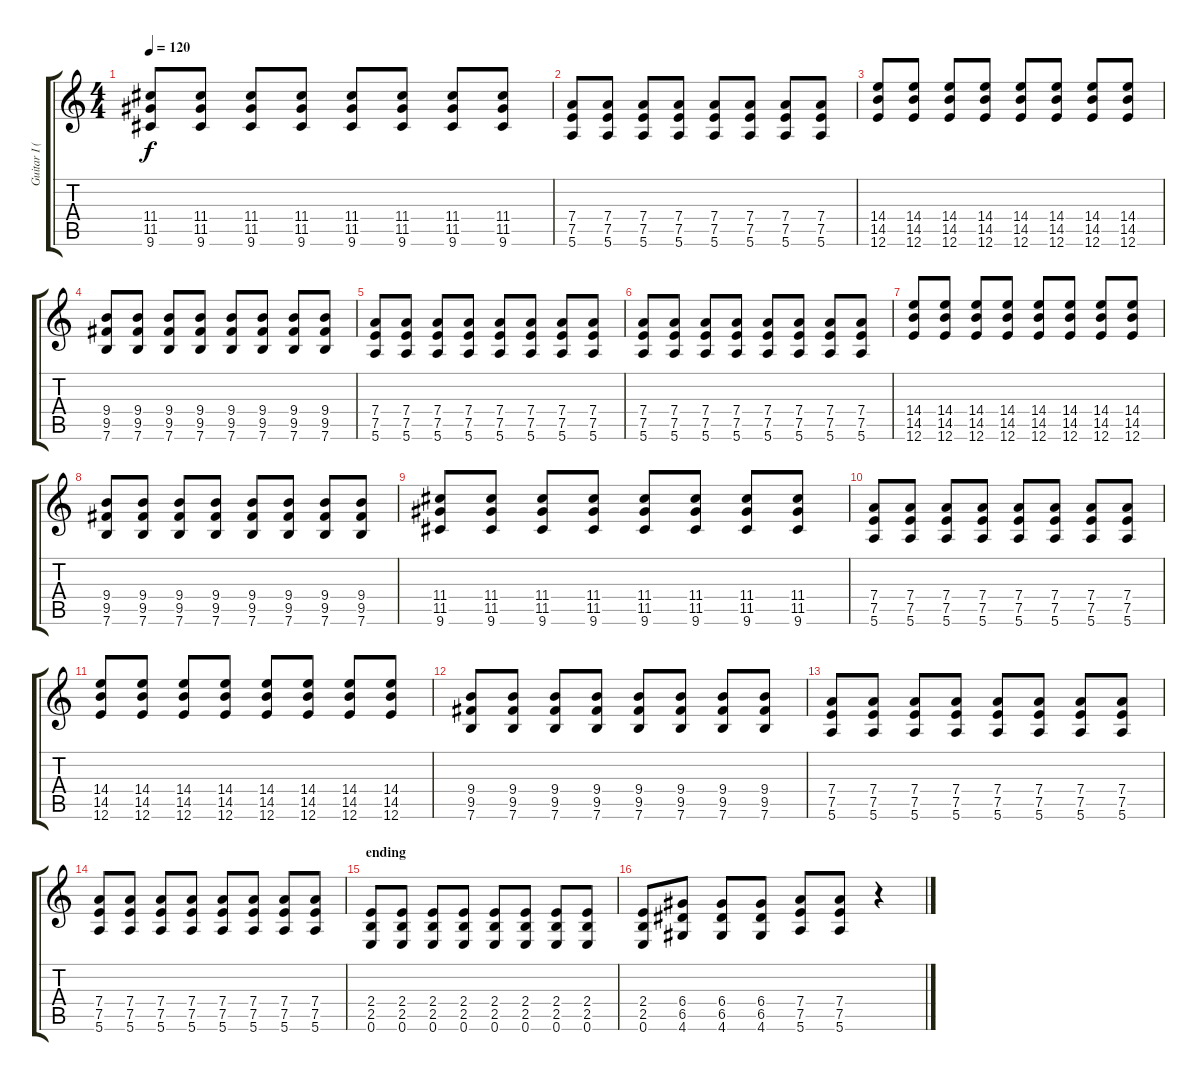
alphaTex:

\track ("Guitar I (electric/distortion)" "Guitar I (") {instrument distortionguitar}
\staff {score tabs}
\tuning (E4 B3 G3 D3 A2 E2) {hide}
\ts (4 4)
\tempo 120
\clef g2
\ks c
(11.4 11.5 9.6).8{dy f} (11.4 11.5 9.6).8 (11.4 11.5 9.6).8 (11.4 11.5 9.6).8 (11.4 11.5 9.6).8 (11.4 11.5 9.6).8 (11.4 11.5 9.6).8 (11.4 11.5 9.6).8 |
(7.4 7.5 5.6).8 (7.4 7.5 5.6).8 (7.4 7.5 5.6).8 (7.4 7.5 5.6).8 (7.4 7.5 5.6).8 (7.4 7.5 5.6).8 (7.4 7.5 5.6).8 (7.4 7.5 5.6).8 |
(14.4 14.5 12.6).8 (14.4 14.5 12.6).8 (14.4 14.5 12.6).8 (14.4 14.5 12.6).8 (14.4 14.5 12.6).8 (14.4 14.5 12.6).8 (14.4 14.5 12.6).8 (14.4 14.5 12.6).8 |
(9.4 9.5 7.6).8 (9.4 9.5 7.6).8 (9.4 9.5 7.6).8 (9.4 9.5 7.6).8 (9.4 9.5 7.6).8 (9.4 9.5 7.6).8 (9.4 9.5 7.6).8 (9.4 9.5 7.6).8 |
(7.4 7.5 5.6).8 (7.4 7.5 5.6).8 (7.4 7.5 5.6).8 (7.4 7.5 5.6).8 (7.4 7.5 5.6).8 (7.4 7.5 5.6).8 (7.4 7.5 5.6).8 (7.4 7.5 5.6).8 |
(7.4 7.5 5.6).8 (7.4 7.5 5.6).8 (7.4 7.5 5.6).8 (7.4 7.5 5.6).8 (7.4 7.5 5.6).8 (7.4 7.5 5.6).8 (7.4 7.5 5.6).8 (7.4 7.5 5.6).8 |
(14.4 14.5 12.6).8 (14.4 14.5 12.6).8 (14.4 14.5 12.6).8 (14.4 14.5 12.6).8 (14.4 14.5 12.6).8 (14.4 14.5 12.6).8 (14.4 14.5 12.6).8 (14.4 14.5 12.6).8 |
(9.4 9.5 7.6).8 (9.4 9.5 7.6).8 (9.4 9.5 7.6).8 (9.4 9.5 7.6).8 (9.4 9.5 7.6).8 (9.4 9.5 7.6).8 (9.4 9.5 7.6).8 (9.4 9.5 7.6).8 |
(11.4 11.5 9.6).8 (11.4 11.5 9.6).8 (11.4 11.5 9.6).8 (11.4 11.5 9.6).8 (11.4 11.5 9.6).8 (11.4 11.5 9.6).8 (11.4 11.5 9.6).8 (11.4 11.5 9.6).8 |
(7.4 7.5 5.6).8 (7.4 7.5 5.6).8 (7.4 7.5 5.6).8 (7.4 7.5 5.6).8 (7.4 7.5 5.6).8 (7.4 7.5 5.6).8 (7.4 7.5 5.6).8 (7.4 7.5 5.6).8 |
(14.4 14.5 12.6).8 (14.4 14.5 12.6).8 (14.4 14.5 12.6).8 (14.4 14.5 12.6).8 (14.4 14.5 12.6).8 (14.4 14.5 12.6).8 (14.4 14.5 12.6).8 (14.4 14.5 12.6).8 |
(9.4 9.5 7.6).8 (9.4 9.5 7.6).8 (9.4 9.5 7.6).8 (9.4 9.5 7.6).8 (9.4 9.5 7.6).8 (9.4 9.5 7.6).8 (9.4 9.5 7.6).8 (9.4 9.5 7.6).8 |
(7.4 7.5 5.6).8 (7.4 7.5 5.6).8 (7.4 7.5 5.6).8 (7.4 7.5 5.6).8 (7.4 7.5 5.6).8 (7.4 7.5 5.6).8 (7.4 7.5 5.6).8 (7.4 7.5 5.6).8 |
(7.4 7.5 5.6).8 (7.4 7.5 5.6).8 (7.4 7.5 5.6).8 (7.4 7.5 5.6).8 (7.4 7.5 5.6).8 (7.4 7.5 5.6).8 (7.4 7.5 5.6).8 (7.4 7.5 5.6).8 |
\section ("" "ending")
(2.4 2.5 0.6).8 (2.4 2.5 0.6).8 (2.4 2.5 0.6).8 (2.4 2.5 0.6).8 (2.4 2.5 0.6).8 (2.4 2.5 0.6).8 (2.4 2.5 0.6).8 (2.4 2.5 0.6).8 |
(2.4 2.5 0.6).8 (6.4 6.5 4.6).8 (6.4 6.5 4.6).8 (6.4 6.5 4.6).8 (7.4 7.5 5.6).8 (7.4 7.5 5.6).8 r.4
